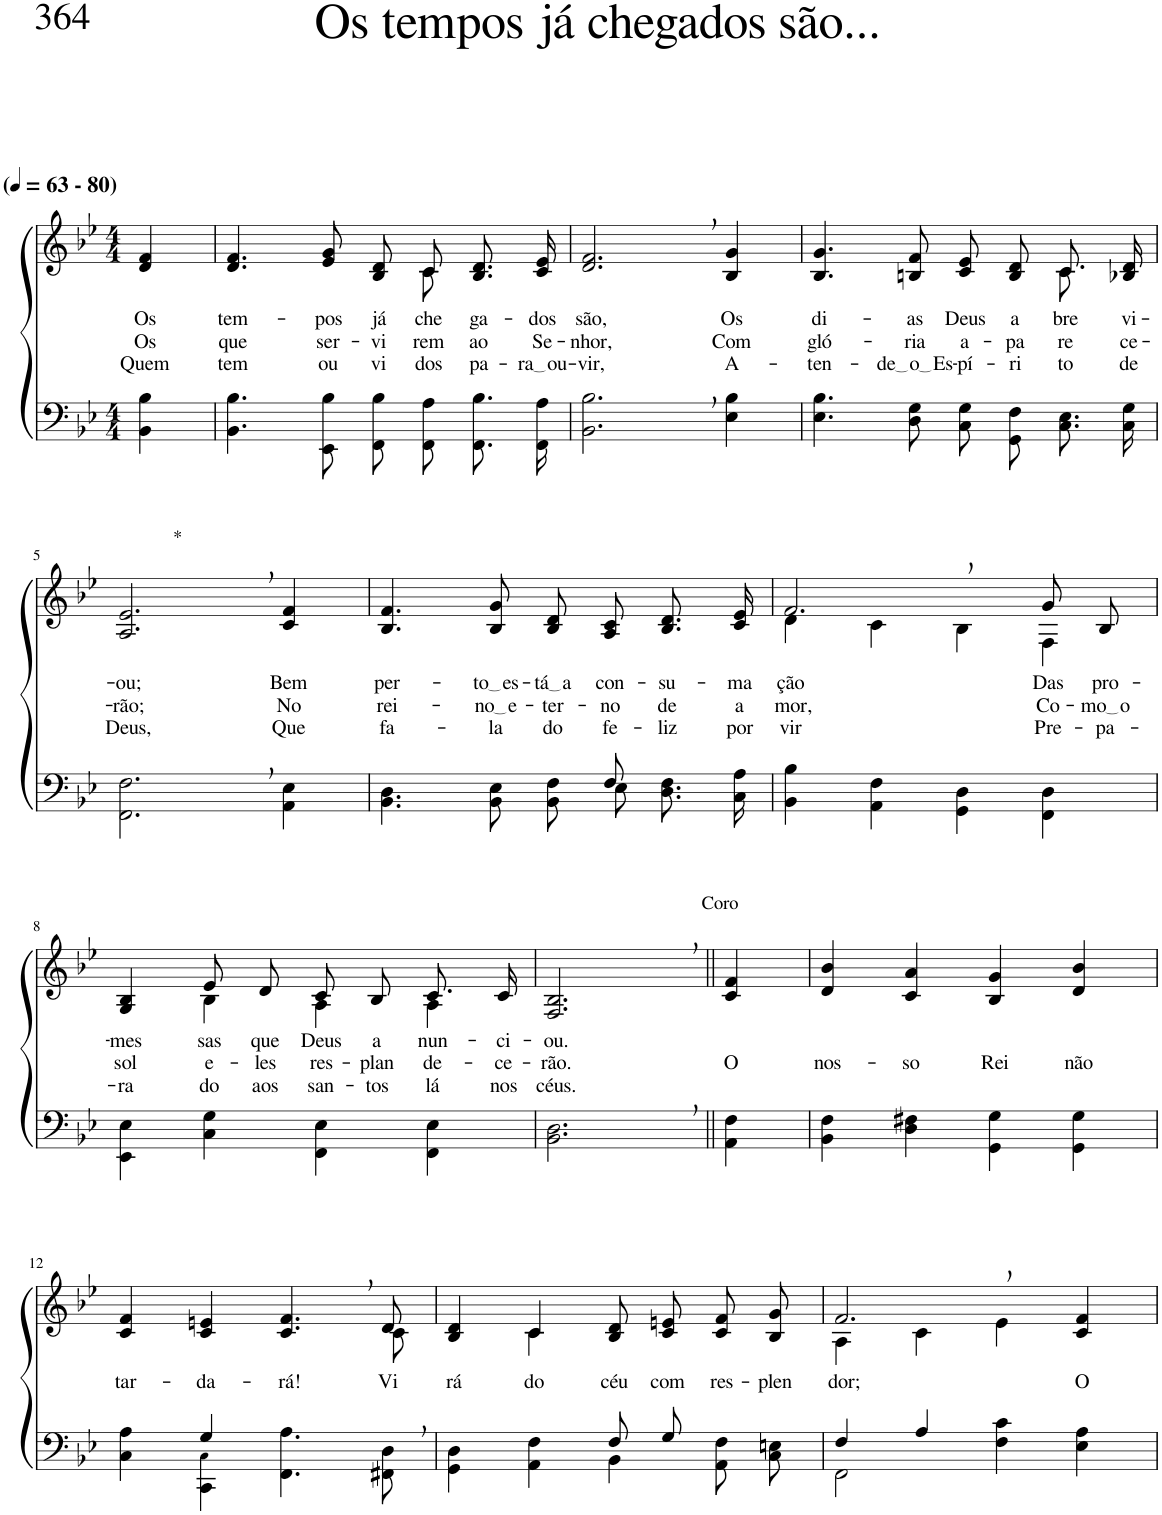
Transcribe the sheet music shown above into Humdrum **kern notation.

**kern	**kern	**text	**text	**text
*part2	*part1	*part1	*part1	*part1
*staff2	*staff1	*staff1	*staff1	*staff1
*I"Parte III e IV	*I"Parte I e II	*	*	*
*clefF4	*clefG2	*	*	*
*Trd-1c-2	*Trd-1c-2	*	*	*
*k[b-e-]	*k[b-e-]	*	*	*
*M4/4	*M4/4	*	*	*
*MM63	*MM63	*	*	*
=1	=1	=1	=1	=1
!	!LO:TX:a:B:t=(	!	!	!
!	!LO:TX:a:B:t=- 80)	!	!	!
!	!	!LO:LY:b	!LO:LY:b	!LO:LY:b
4BB-\ 4B-\	4d/ 4f/	Os	Os	Quem
=2	=2	=2	=2	=2
!	!	!LO:LY:b	!LO:LY:b	!LO:LY:b
*	*^	*	*	*
4.BB-\ 4.B-\	4.d/ 4.f/	8ryy	tem-	que	tem
!	!	!	!LO:LY:b	!LO:LY:b	!LO:LY:b
*	*v	*v	*	*	*
8EE-\ 8B-\	8e-/ 8g/	-pos	ser-	ou
!	!	!LO:LY:b	!LO:LY:b	!LO:LY:b
8FF/ 8B-/L	8B-/ 8d/L	já	-vi-	vi-
*	*^	*	*	*
!	!	!	!LO:LY:b	!LO:LY:b	!LO:LY:b
8FF/ 8A/J	8c/J	8c\	che-	-rem	-dos
!	!	!	!LO:LY:b	!LO:LY:b	!LO:LY:b
8.FF/ 8.B-/L	8.B-/ 8.d/L	4ryy	-ga-	ao	pa-
!	!	!	!LO:LY:b	!LO:LY:b	!LO:LY:b
16FF/ 16A/Jk	16c/ 16e-/Jk	.	-dos	Se-	ra ou
*	*v	*v	*	*	*
=3	=3	=3	=3	=3
!	!	!LO:LY:b	!LO:LY:b	!LO:LY:b
2.BB-\, 2.B-\,	2.d/, 2.f/,	são,	-nhor,	-vir,
!	!	!LO:LY:b	!LO:LY:b	!LO:LY:b
4E-\ 4B-\	4B-/ 4g/	Os	Com	A-
=4	=4	=4	=4	=4
!	!	!LO:LY:b	!LO:LY:b	!LO:LY:b
*	*^	*	*	*
4.E-\ 4.B-\	4.B-/ 4.g/	2.ryy	di-	gló-	-ten-
!	!	!	!LO:LY:b	!LO:LY:b	!LO:LY:b
8D\ 8G\	8Bn/ 8f/	.	-as	-ria	de o Es
!	!	!	!LO:LY:b	!LO:LY:b	!LO:LY:b
8C\ 8G\L	8c/ 8e-/L	.	Deus	a-	-pí-
!	!	!	!LO:LY:b	!LO:LY:b	!LO:LY:b
8GG\ 8F\J	8B/ 8d/J	.	a-	-pa-	-ri-
!	!	!	!LO:LY:b	!LO:LY:b	!LO:LY:b
8.C\ 8.E-\L	8.c/L	8.c\	-bre-	-re-	-to
!	!	!	!LO:LY:b	!LO:LY:b	!LO:LY:b
16C\ 16G\Jk	16B-X/ 16d/Jk	16ryy	-vi-	-ce-	de
!!LO:LB:g=z
=5	=5	=5	=5	=5	=5
!	!LO:TX:a:t=*	!	!	!	!
!	!	!	!LO:LY:b	!LO:LY:b	!LO:LY:b
*	*v	*v	*	*	*
2.FF\, 2.F\,	2.A/, 2.e-/,	-ou;	-rão;	Deus,
!	!	!LO:LY:b	!LO:LY:b	!LO:LY:b
4AA\ 4E-\	4c/ 4f/	Bem	No	Que
=6	=6	=6	=6	=6
*^	*	*	*	*
!	!	!	!LO:LY:b	!LO:LY:b	!LO:LY:b
2ryy	4.BB-\ 4.D\	4.B-/ 4.f/	per-	rei-	fa-
!	!	!	!LO:LY:b	!LO:LY:b	!LO:LY:b
.	8BB-\ 8E-\	8B-/ 8g/	to es	no e	-la
!	!	!	!LO:LY:b	!LO:LY:b	!LO:LY:b
8ryy	8BB-/ 8F/L	8B-/ 8d/L	tá a	-ter-	do
!	!	!	!LO:LY:b	!LO:LY:b	!LO:LY:b
8F/	8E-/J	8A/ 8c/J	con-	-no	fe-
!	!	!	!LO:LY:b	!LO:LY:b	!LO:LY:b
4ryy	8.D\ 8.F\L	8.B-/ 8.d/L	-su-	de	-liz
!	!	!	!LO:LY:b	!LO:LY:b	!LO:LY:b
.	16C\ 16A\Jk	16c/ 16e-/Jk	-ma-	a-	por-
=7	=7	=7	=7	=7	=7
*	*	*^	*	*	*
!	!	!	!	!LO:LY:b	!LO:LY:b	!LO:LY:b
*v	*v	*	*	*	*	*
4BB-\ 4B-\	2.f,/	4d\	-ção	-mor,	-vir
4AA\ 4F\	.	4c\	.	.	.
4GG\ 4D\	.	4B-\	.	.	.
!	!	!	!LO:LY:b	!LO:LY:b	!LO:LY:b
4FF\ 4D\	8g/L	4F\	Das	Co-	Pre-
!	!	!	!LO:LY:b	!LO:LY:b	!LO:LY:b
.	8B-/J	.	pro-	mo o	-pa-
!!LO:LB:g=z	!!
=8	=8	=8	=8	=8	=8
!	!	!	!LO:LY:b	!LO:LY:b	!LO:LY:b
4EE-\ 4E-\	4G/ 4B-/	4ryy	-mes-	sol	-ra-
!	!	!	!LO:LY:b	!LO:LY:b	!LO:LY:b
4C\ 4G\	8e-/L	4B-\	sas	e-	do
!	!	!	!LO:LY:b	!LO:LY:b	!LO:LY:b
.	8d/J	.	que	-les	aos
!	!	!	!LO:LY:b	!LO:LY:b	!LO:LY:b
4FF\ 4E-\	8c/L	4A\	Deus	res-	san-
!	!	!	!LO:LY:b	!LO:LY:b	!LO:LY:b
.	8B-/J	.	a-	-plan-	-tos
!	!	!	!LO:LY:b	!LO:LY:b	!LO:LY:b
4FF\ 4E-\	8.c/L	4A\	-nun-	-de-	lá
!	!	!	!LO:LY:b	!LO:LY:b	!LO:LY:b
.	16c/Jk	.	-ci-	-ce-	nos
*	*v	*v	*	*	*
=9	=9	=9	=9	=9
!	!LO:TX:a:t=Coro	!	!	!
!	!	!LO:LY:b	!LO:LY:b	!LO:LY:b
2.BB-\, 2.D\,	2.F/, 2.B-/,	-ou.	-rão.	céus.
=10||	=10||	=10||	=10||	=10||
!	!	!	!LO:LY:b	!
4AA\ 4F\	4c/ 4f/	.	O	.
=11	=11	=11	=11	=11
!	!	!	!LO:LY:b	!
4BB-\ 4F\	4d/ 4b-/	.	nos-	.
!	!	!	!LO:LY:b	!
4D\ 4F#X\	4c/ 4a/	.	-so	.
!	!	!	!LO:LY:b	!
4GG\ 4G\	4B-/ 4g/	.	Rei	.
!	!	!	!LO:LY:b	!
4GG\ 4G\	4d/ 4b-/	.	não	.
!!LO:LB:g=z
=12	=12	=12	=12	=12
*^	*	*	*	*
!	!	!	!LO:LY:b	!	!
*	*	*^	*	*	*
4ryy	4C\ 4A\	4c/ 4f/	2..ryy	tar-	.	.
!	!	!	!	!LO:LY:b	!	!
4G/	4CC\ 4C!\	4c/ 4en/	.	-da-	.	.
!	!	!	!	!LO:LY:b	!	!
2ryy	4.FF\ 4.A\	4.c/, 4.f/,	.	-rá!	.	.
!	!	!	!	!LO:LY:b	!	!
.	8FF#X\ 8D\	8d/	8c\	Vi-	.	.
=13	=13	=13	=13	=13	=13	=13
!	!	!	!	!LO:LY:b	!	!
2ryy	4GG\ 4D\	4B-/ 4d/	4ryy	-rá	.	.
!	!	!	!	!LO:LY:b	!	!
.	4AA\ 4F\	4c/	4c\	do	.	.
!	!	!	!	!LO:LY:b	!	!
8F/L	4BB-\	8B-/ 8d/L	2ryy	céu	.	.
!	!	!	!	!LO:LY:b	!	!
8G/J	.	8c/ 8en/J	.	com	.	.
!	!	!	!	!LO:LY:b	!	!
4ryy	8AA/ 8F/L	8c/ 8f/L	.	res-	.	.
!	!	!	!	!LO:LY:b	!	!
.	8C/ 8En/J	8B-/ 8g/J	.	-plen-	.	.
=14	=14	=14	=14	=14	=14	=14
!	!	!	!	!LO:LY:b	!	!
4F/	2FF\	2.f,/	4A\	-dor;	.	.
4A/	.	.	4c\	.	.	.
2ryy	4F\ 4c\	.	4e-\	.	.	.
!	!	!	!	!LO:LY:b	!	!
.	4E-\ 4A\	4c/ 4f/	4ryy	O	.	.
*v	*v	*	*	*	*	*
*	*v	*v	*	*	*
=	=	=	=	=
*-	*-	*-	*-	*-
